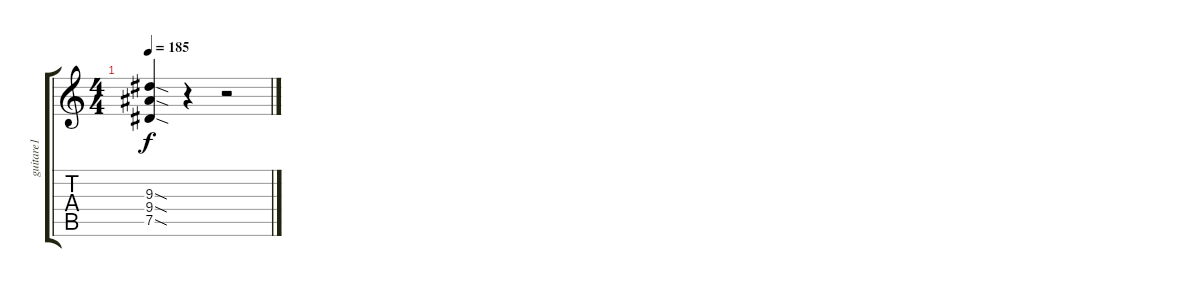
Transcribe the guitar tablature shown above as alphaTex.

\track ("guitare1" "guitare1") {instrument distortionguitar}
\staff {score tabs}
\tuning (Eb4 Bb3 Gb3 Db3 Ab2 Eb2) {hide}
\ts (4 4)
\tempo 185
\clef g2
\ks c
(9.3{sod} 9.4{sod} 7.5{sod}).4{dy f} r.4 r.2
